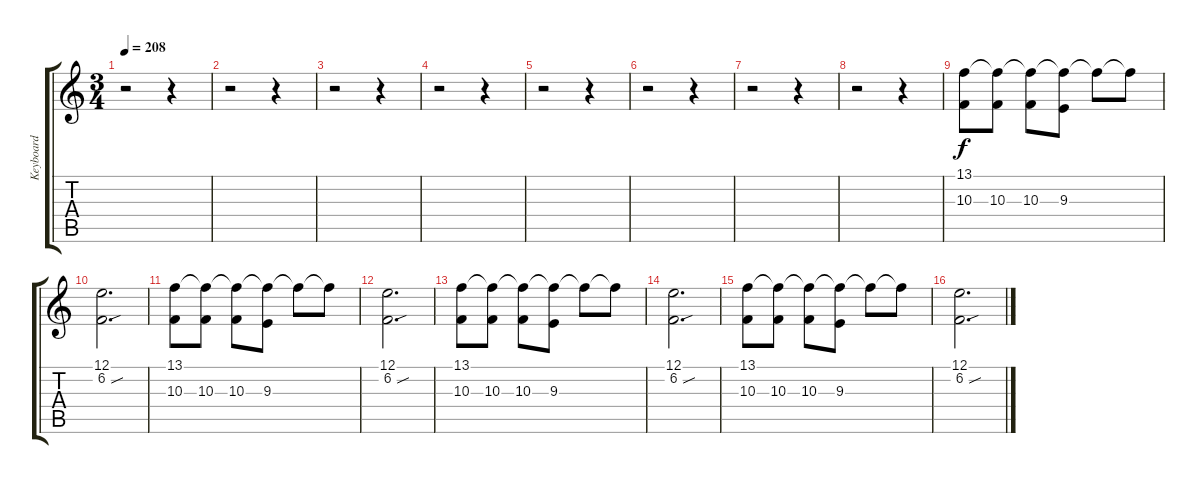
\track ("Keyboard" "Keyboard") {instrument electricgrandpiano}
\staff {score tabs}
\tuning (E4 B3 G3 D3 A2 E2) {hide}
\ts (3 4)
\tempo 208
\clef g2
\ks c
r.2{dy f} r.4 |
r.2 r.4 |
r.2 r.4 |
r.2 r.4 |
r.2 r.4 |
r.2 r.4 |
r.2 r.4 |
r.2 r.4 |
(13.1 10.3).8{volume 9 instrument stringensemble1} (13.1{t} 10.3).8 (13.1{t} 10.3).8 (13.1{t} 9.3).8 13.1{t}.8 13.1{t}.8 |
(12.1 6.2{sou}).2{d} |
(13.1 10.3).8{volume 9 instrument stringensemble1} (13.1{t} 10.3).8 (13.1{t} 10.3).8 (13.1{t} 9.3).8 13.1{t}.8 13.1{t}.8 |
(12.1 6.2{sou}).2{d} |
(13.1 10.3).8{volume 9 instrument stringensemble1} (13.1{t} 10.3).8 (13.1{t} 10.3).8 (13.1{t} 9.3).8 13.1{t}.8 13.1{t}.8 |
(12.1 6.2{sou}).2{d} |
(13.1 10.3).8{volume 9 instrument stringensemble1} (13.1{t} 10.3).8 (13.1{t} 10.3).8 (13.1{t} 9.3).8 13.1{t}.8 13.1{t}.8 |
(12.1 6.2{sou}).2{d}
